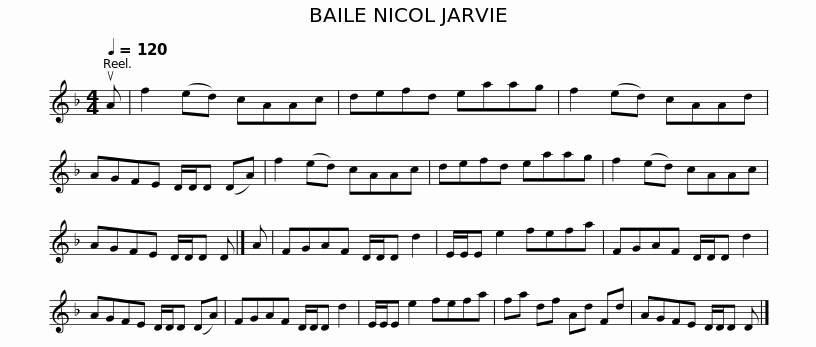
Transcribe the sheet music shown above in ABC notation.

X:1
L:1/8
Q:1/4=120
M:4/4
I:linebreak $
K:F
V:1 treble
V:1
 uA | f2 (ed) cAAc | defd eaag | f2 (ed) cAAd | AGFE D/D/D (DA) | %5
 f2 (ed) cAAc |$ defd eaag | f2 (ed) cAAc | AGFE D/D/D D |] A | %10
 FGAF D/D/D d2 | E/E/E e2 fefa |$ FGAF D/D/D d2 | AGFE D/D/D (DA) | FGAF D/D/D d2 | %15
 E/E/E e2 fefa | fa df Ad Fd |$ AGFE D/D/D D |] %18
